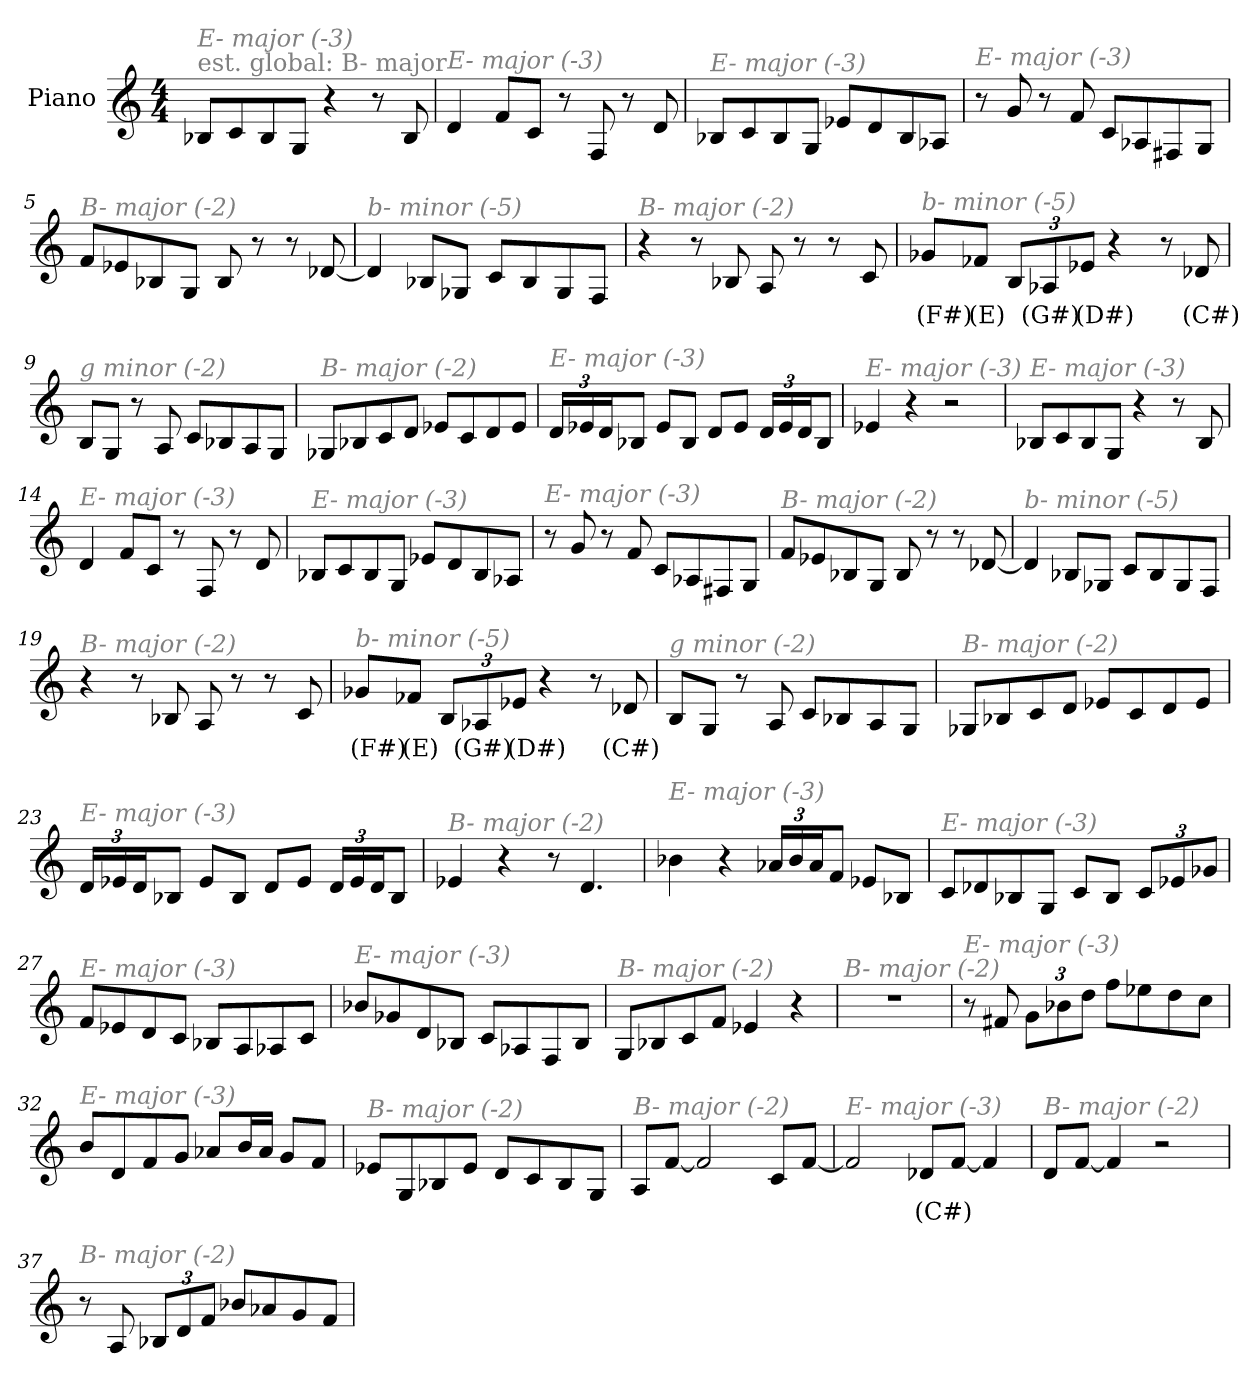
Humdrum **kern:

**kern	**text
*part1	*part1
*staff1	*staff1
*I"Piano	*
*I'Pno	*
*clefG2	*
*k[]	*
*M4/4	*
*MM240	*
=1	=1
!LO:TX:a:color=#808080:t=est. global&colon; B- major	!
!LO:TX:i:color=#808080:t=E- major (-3)	!
8B-X/L	.
8c/	.
8B-/	.
8G/J	.
4r	.
8r	.
8B-/	.
=2	=2
!LO:TX:i:color=#808080:t=E- major (-3)	!
4d/	.
8f/L	.
8c/J	.
8r	.
8F/	.
8r	.
8d/	.
=3	=3
!LO:TX:i:color=#808080:t=E- major (-3)	!
8B-X/L	.
8c/	.
8B-/	.
8G/J	.
8e-X/L	.
8d/	.
8B-/	.
8A-X/J	.
=4	=4
!LO:TX:i:color=#808080:t=E- major (-3)	!
8r	.
8g/	.
8r	.
8f/	.
8c/L	.
8A-X/	.
8F#X/	.
8G/J	.
!!LO:LB:g=z
=5	=5
!LO:TX:i:color=#808080:t=B- major (-2)	!
8f/L	.
8e-X/	.
8B-X/	.
8G/J	.
8B-/	.
8r	.
8r	.
[8d-X/	.
=6	=6
!LO:TX:i:color=#808080:t=b- minor (-5)	!
4d-/]	.
8B-X/L	.
8G-X/J	.
8c/L	.
8B-/	.
8G-/	.
8F/J	.
=7	=7
!LO:TX:i:color=#808080:t=B- major (-2)	!
4r	.
8r	.
8B-X/	.
8A/	.
8r	.
8r	.
8c/	.
=8	=8
!LO:TX:i:color=#808080:t=b- minor (-5)	!
8g-Xi/L	(F#)
8f-Xi/J	(E)
*Xbrackettup	*
12B/L	.
12A-Xi/	(G#)
12e-Xi/J	(D#)
4r	.
8r	.
8d-Xi/	(C#)
!!LO:LB:g=z
=9	=9
!LO:TX:i:color=#808080:t=g minor (-2)	!
8B/L	.
8G/J	.
8r	.
8A/	.
8c/L	.
8B-X/	.
8A/	.
8G/J	.
=10	=10
!LO:TX:i:color=#808080:t=B- major (-2)	!
8G-X/L	.
8B-X/	.
8c/	.
8d/J	.
8e-X/L	.
8c/	.
8d/	.
8e-/J	.
=11	=11
!LO:TX:i:color=#808080:t=E- major (-3)	!
24d/LL	.
24e-X/	.
24d/J	.
8B-X/J	.
8e-/L	.
8B-/J	.
8d/L	.
8e-/J	.
24d/LL	.
24e-/	.
24d/J	.
8B-/J	.
=12	=12
!LO:TX:i:color=#808080:t=E- major (-3)	!
4e-X/	.
4r	.
2r	.
!!LO:LB:g=z
=13	=13
!LO:TX:i:color=#808080:t=E- major (-3)	!
8B-X/L	.
8c/	.
8B-/	.
8G/J	.
4r	.
8r	.
8B-/	.
=14	=14
!LO:TX:i:color=#808080:t=E- major (-3)	!
4d/	.
8f/L	.
8c/J	.
8r	.
8F/	.
8r	.
8d/	.
=15	=15
!LO:TX:i:color=#808080:t=E- major (-3)	!
8B-X/L	.
8c/	.
8B-/	.
8G/J	.
8e-X/L	.
8d/	.
8B-/	.
8A-X/J	.
=16	=16
!LO:TX:i:color=#808080:t=E- major (-3)	!
8r	.
8g/	.
8r	.
8f/	.
8c/L	.
8A-X/	.
8F#X/	.
8G/J	.
!!LO:LB:g=z
=17	=17
!LO:TX:i:color=#808080:t=B- major (-2)	!
8f/L	.
8e-X/	.
8B-X/	.
8G/J	.
8B-/	.
8r	.
8r	.
[8d-X/	.
=18	=18
!LO:TX:i:color=#808080:t=b- minor (-5)	!
4d-/]	.
8B-X/L	.
8G-X/J	.
8c/L	.
8B-/	.
8G-/	.
8F/J	.
=19	=19
!LO:TX:i:color=#808080:t=B- major (-2)	!
4r	.
8r	.
8B-X/	.
8A/	.
8r	.
8r	.
8c/	.
=20	=20
!LO:TX:i:color=#808080:t=b- minor (-5)	!
8g-Xi/L	(F#)
8f-Xi/J	(E)
12B/L	.
12A-Xi/	(G#)
12e-Xi/J	(D#)
4r	.
8r	.
8d-Xi/	(C#)
!!LO:LB:g=z
=21	=21
!LO:TX:i:color=#808080:t=g minor (-2)	!
8B/L	.
8G/J	.
8r	.
8A/	.
8c/L	.
8B-X/	.
8A/	.
8G/J	.
=22	=22
!LO:TX:i:color=#808080:t=B- major (-2)	!
8G-X/L	.
8B-X/	.
8c/	.
8d/J	.
8e-X/L	.
8c/	.
8d/	.
8e-/J	.
=23	=23
!LO:TX:i:color=#808080:t=E- major (-3)	!
24d/LL	.
24e-X/	.
24d/J	.
8B-X/J	.
8e-/L	.
8B-/J	.
8d/L	.
8e-/J	.
24d/LL	.
24e-/	.
24d/J	.
8B-/J	.
=24	=24
!LO:TX:i:color=#808080:t=B- major (-2)	!
4e-X/	.
4r	.
8r	.
4.d/	.
!!LO:LB:g=z
=25	=25
!LO:TX:i:color=#808080:t=E- major (-3)	!
4b-X\	.
4r	.
24a-X/LL	.
24b-/	.
24a-/J	.
8f/J	.
8e-X/L	.
8B-X/J	.
=26	=26
!LO:TX:i:color=#808080:t=E- major (-3)	!
8c/L	.
8d-X/	.
8B-X/	.
8G/J	.
8c/L	.
8B-/J	.
12c/L	.
12e-X/	.
12g-X/J	.
=27	=27
!LO:TX:i:color=#808080:t=E- major (-3)	!
8f/L	.
8e-X/	.
8d/	.
8c/J	.
8B-X/L	.
8A/	.
8A-X/	.
8c/J	.
=28	=28
!LO:TX:i:color=#808080:t=E- major (-3)	!
8b-X/L	.
8g-X/	.
8d/	.
8B-X/J	.
8c/L	.
8A-X/	.
8F/	.
8B-/J	.
!!LO:LB:g=z
=29	=29
!LO:TX:i:color=#808080:t=B- major (-2)	!
8G/L	.
8B-X/	.
8c/	.
8f/J	.
4e-X/	.
4r	.
=30	=30
!LO:TX:i:color=#808080:t=B- major (-2)	!
1r	.
=31	=31
!LO:TX:i:color=#808080:t=E- major (-3)	!
8r	.
8f#X/	.
12g\L	.
12b-X\	.
12dd\J	.
8ff\L	.
8ee-X\	.
8dd\	.
8cc\J	.
=32	=32
!LO:TX:i:color=#808080:t=E- major (-3)	!
8b/L	.
8d/	.
8f/	.
8g/J	.
8a-X/L	.
16b/L	.
16a-/JJ	.
8g/L	.
8f/J	.
!!LO:LB:g=z
=33	=33
!LO:TX:i:color=#808080:t=B- major (-2)	!
8e-X/L	.
8G/	.
8B-X/	.
8e-/J	.
8d/L	.
8c/	.
8B-/	.
8G/J	.
=34	=34
!LO:TX:i:color=#808080:t=B- major (-2)	!
8A/L	.
[8f/J	.
2f/]	.
8c/L	.
[8f/J	.
=35	=35
!LO:TX:i:color=#808080:t=E- major (-3)	!
2f/]	.
8d-Xi/L	(C#)
[8f/J	.
4f/]	.
=36	=36
!LO:TX:i:color=#808080:t=B- major (-2)	!
8d/L	.
[8f/J	.
4f/]	.
2r	.
=37	=37
!LO:TX:i:color=#808080:t=B- major (-2)	!
8r	.
8A/	.
12B-X/L	.
12d/	.
12f/J	.
8b-X/L	.
8a-X/	.
8g/	.
8f/J	.
=	=
*-	*-
